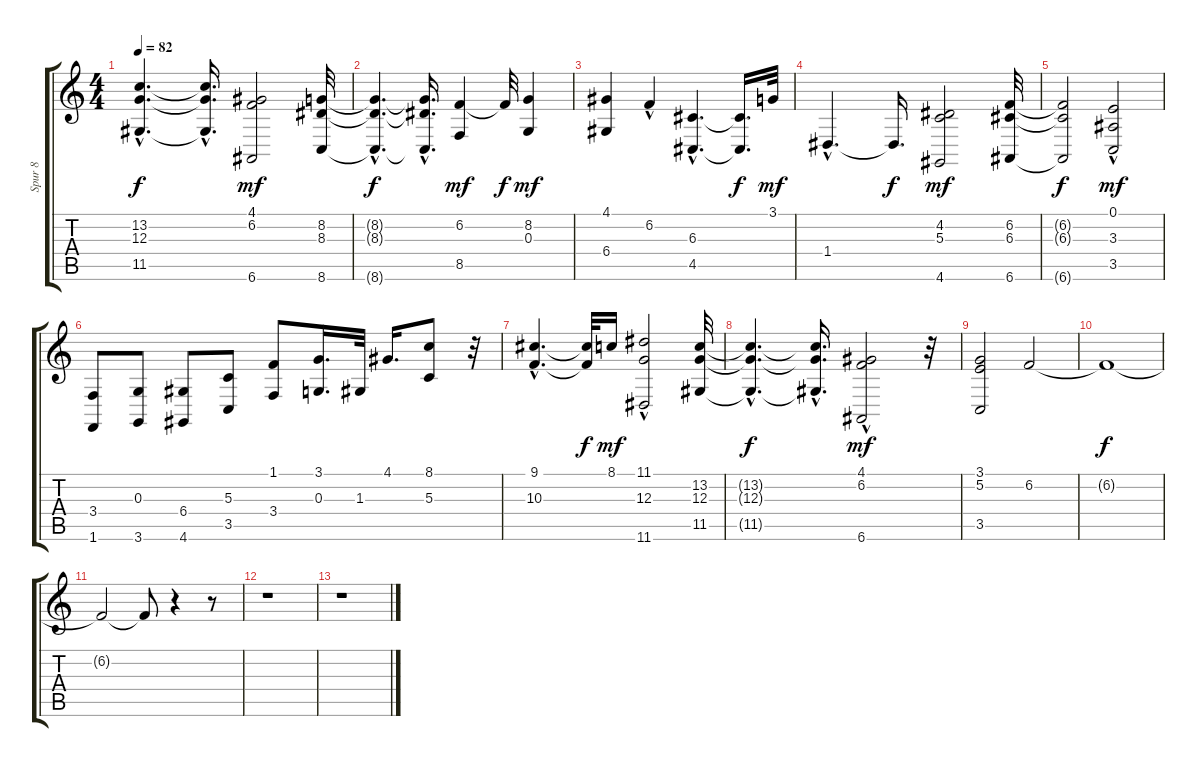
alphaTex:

\track ("Spur 8" "Spur 8") {instrument panflute}
\staff {score tabs}
\tuning (E4 B3 G3 D3 A2 E2) {hide}
\ts (4 4)
\tempo 82
\clef g2
\ks c
(13.2{hac t} 12.3{hac t} 11.5{hac t}).4{d dy f} (13.2{hac t} 12.3{hac t} 11.5{hac t}).16{d} (4.1 6.2 6.6).2{dy mf} (8.2 8.3 8.6).32 |
(8.2{hac t} 8.3{hac t} 8.6{hac t}).4{d dy f} (8.2{hac t} 8.3{hac t} 8.6{hac t}).16{d} (6.2 8.5).4{dy mf} 6.2{t}.32{dy f} (8.2 0.3).4{dy mf} |
(4.1 6.4).4 6.2{hac}.4 (6.3{hac} 4.5{hac}).4{d} (6.3{t} 4.5{t}).16{d dy f} 3.1.32{dy mf} |
1.4{hac}.4{d} 1.4{t}.16{d dy f} (4.2 5.3 4.6).2{dy mf} (6.2 6.3 6.6).32 |
(6.2{t} 6.3{t} 6.6{t}).2{dy f} (0.1{hac} 3.3 3.5).2{dy mf} |
(3.4 1.6).8 (0.3 3.6).8 (6.4 4.6).8 (5.3 3.5).8 (1.1 3.4).8 (3.1 0.3).16{d} 1.3.32 4.1.16{d} (8.1 5.3).8 r.32 |
(9.1{hac} 10.3{hac}).4{d} (9.1{t} 10.3{t}).32{dy f} 8.1.16{dy mf} (11.1 12.3{hac} 11.6).2 (13.2 12.3 11.5).32 |
(13.2{hac t} 12.3{hac t} 11.5{hac t}).4{d dy f} (13.2{hac t} 12.3{t} 11.5{hac t}).16{d} (4.1 6.2{hac} 6.6).2{dy mf} r.32 |
(3.1 5.2 3.5).2 6.2.2 |
6.2{t}.1{dy f} |
6.2{t}.2 6.2{t}.8 r.4 r.8 |
r.1 |
r.1
